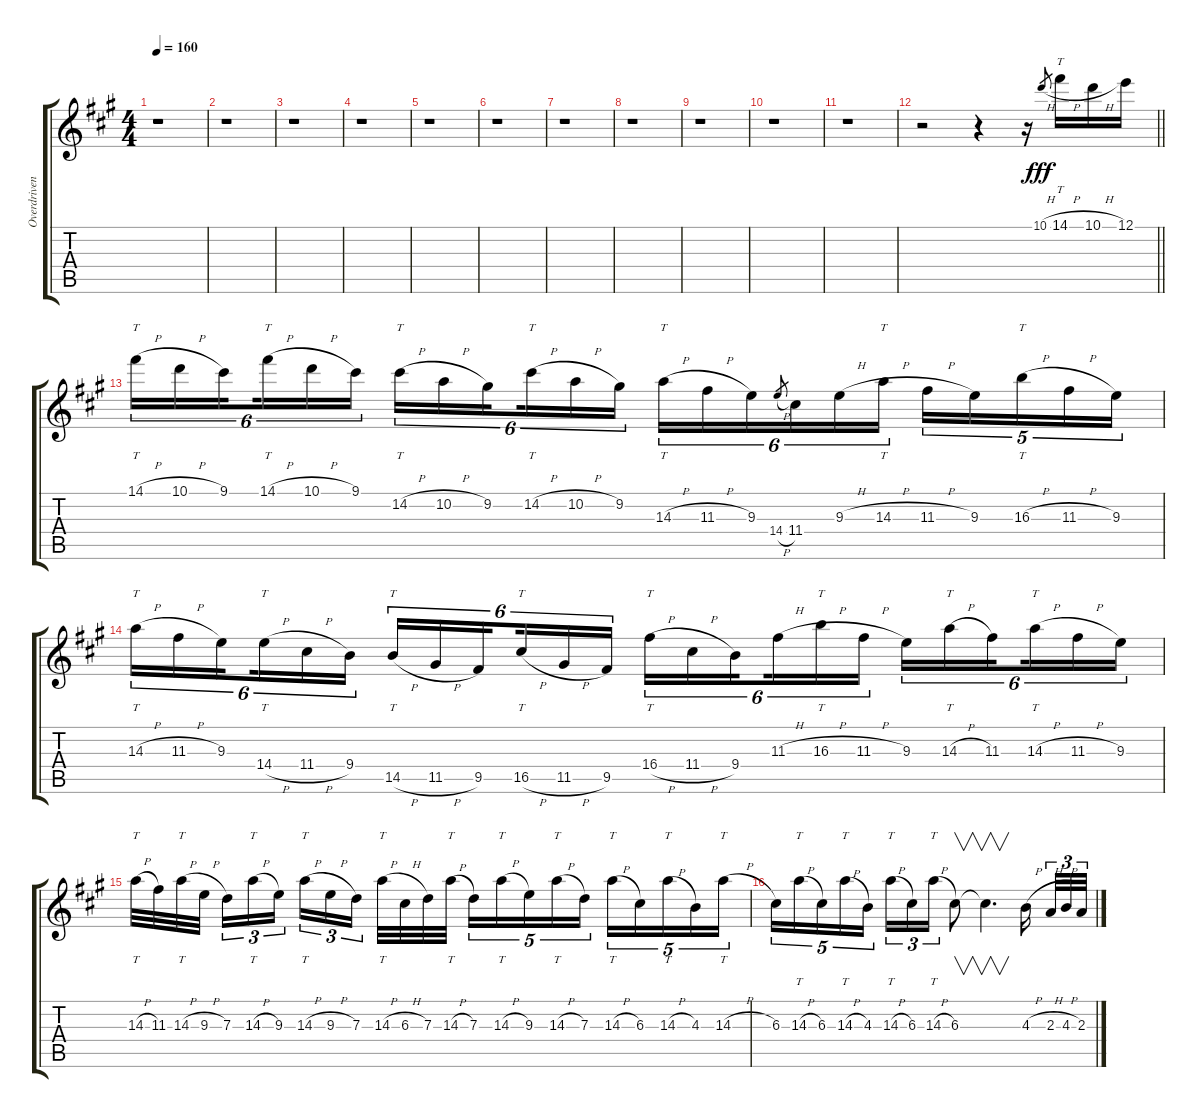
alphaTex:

\track ("Overdriven" "Overdriven") {instrument overdrivenguitar}
\staff {score tabs}
\tuning (E4 B3 G3 D3 A2 E2) {hide}
\ts (4 4)
\tempo 160
\clef g2
\ks a
r.1{dy ff} |
r.1 |
r.1 |
r.1 |
r.1 |
r.1 |
r.1 |
r.1 |
r.1 |
r.1 |
r.1 |
\barLineRight lightlight
r.2 r.4 r.16 10.1{h}.8{gr dy fff} 14.1{h}.16{tt} 10.1{h}.16 12.1.16 |
14.1{h}.16{tt tu (6 4)} 10.1{h}.16{tu (6 4)} 9.1.16{tu (6 4) beam splitsecondary} 14.1{h}.16{tt tu (6 4)} 10.1{h}.16{tu (6 4)} 9.1.16{tu (6 4)} 14.2{h}.16{tt tu (6 4)} 10.2{h}.16{tu (6 4)} 9.2.16{tu (6 4) beam splitsecondary} 14.2{h}.16{tt tu (6 4)} 10.2{h}.16{tu (6 4)} 9.2.16{tu (6 4)} 14.3{h}.16{tt tu (6 4)} 11.3{h}.16{tu (6 4)} 9.3.16{tu (6 4)} 14.4{h}.8{gr beam splitsecondary} 11.4.16{tu (6 4)} 9.3{h}.16{tu (6 4)} 14.3{h}.16{tt tu (6 4)} 11.3{h}.16{tu (5 4)} 9.3.16{tu (5 4)} 16.3{h}.16{tt tu (5 4)} 11.3{h}.16{tu (5 4)} 9.3.16{tu (5 4)} |
14.3{h}.16{tt tu (6 4)} 11.3{h}.16{tu (6 4)} 9.3.16{tu (6 4) beam splitsecondary} 14.4{h}.16{tt tu (6 4)} 11.4{h}.16{tu (6 4)} 9.4.16{tu (6 4)} 14.5{h}.16{tt tu (6 4)} 11.5{h}.16{tu (6 4)} 9.5.16{tu (6 4) beam splitsecondary} 16.5{h}.16{tt tu (6 4)} 11.5{h}.16{tu (6 4)} 9.5.16{tu (6 4)} 16.4{h}.16{tt tu (6 4)} 11.4{h}.16{tu (6 4)} 9.4.16{tu (6 4) beam splitsecondary} 11.3{h}.16{tu (6 4)} 16.3{h}.16{tt tu (6 4)} 11.3{h}.16{tu (6 4)} 9.3.16{tu (6 4)} 14.3{h}.16{tt tu (6 4)} 11.3.16{tu (6 4) beam splitsecondary} 14.3{h}.16{tt tu (6 4)} 11.3{h}.16{tu (6 4)} 9.3.16{tu (6 4)} |
14.3{h}.32{tt} 11.3.32 14.3{h}.32{tt} 9.3{h}.32{beam splitsecondary} 7.3.16{tu (3 2)} 14.3{h}.16{tt tu (3 2)} 9.3.16{tu (3 2)} 14.3{h}.16{tt tu (3 2)} 9.3{h}.16{tu (3 2)} 7.3.16{tu (3 2) beam splitsecondary} 14.3{h}.32{tt} 6.3{h}.32 7.3.32 14.3{h}.32{tt} 7.3.16{tu (5 4)} 14.3{h}.16{tt tu (5 4)} 9.3.16{tu (5 4)} 14.3{h}.16{tt tu (5 4)} 7.3.16{tu (5 4)} 14.3{h}.16{tt tu (5 4)} 6.3.16{tu (5 4)} 14.3{h}.16{tt tu (5 4)} 4.3.16{tu (5 4)} 14.3{h}.16{tt tu (5 4)} |
6.3.16{tu (5 4)} 14.3{h}.16{tt tu (5 4)} 6.3.16{tu (5 4)} 14.3{h}.16{tt tu (5 4)} 4.3.16{tu (5 4)} 14.3{h}.16{tt tu (3 2)} 6.3.16{tu (3 2)} 14.3{h}.16{tt tu (3 2)} 6.3.8{v} 6.3{t}.4{v d} 4.3{h}.16{beam splitsecondary} 2.3{h}.32{tu (3 2)} 4.3{h}.32{tu (3 2)} 2.3.32{tu (3 2)}
